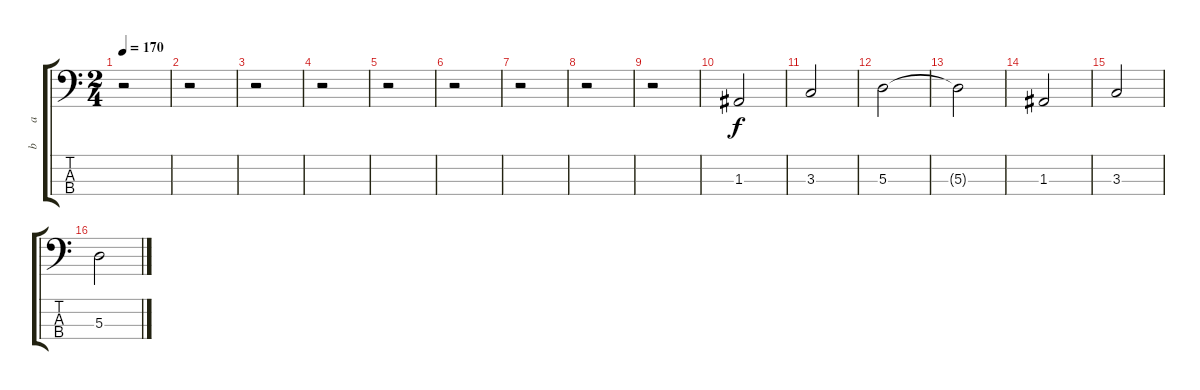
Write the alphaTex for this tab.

\track ("b       a       s      s" "b       a ") {instrument electricbassfinger}
\staff {score tabs}
\tuning (G2 D2 A1 E1) {hide}
\ts (2 4)
\tempo 170
\clef f4
\ks c
r.2{dy f} |
r.2 |
r.2 |
r.2 |
r.2 |
r.2 |
r.2 |
r.2 |
r.2 |
1.3.2 |
3.3.2 |
5.3.2 |
5.3{t}.2 |
1.3.2 |
3.3.2 |
5.3.2
